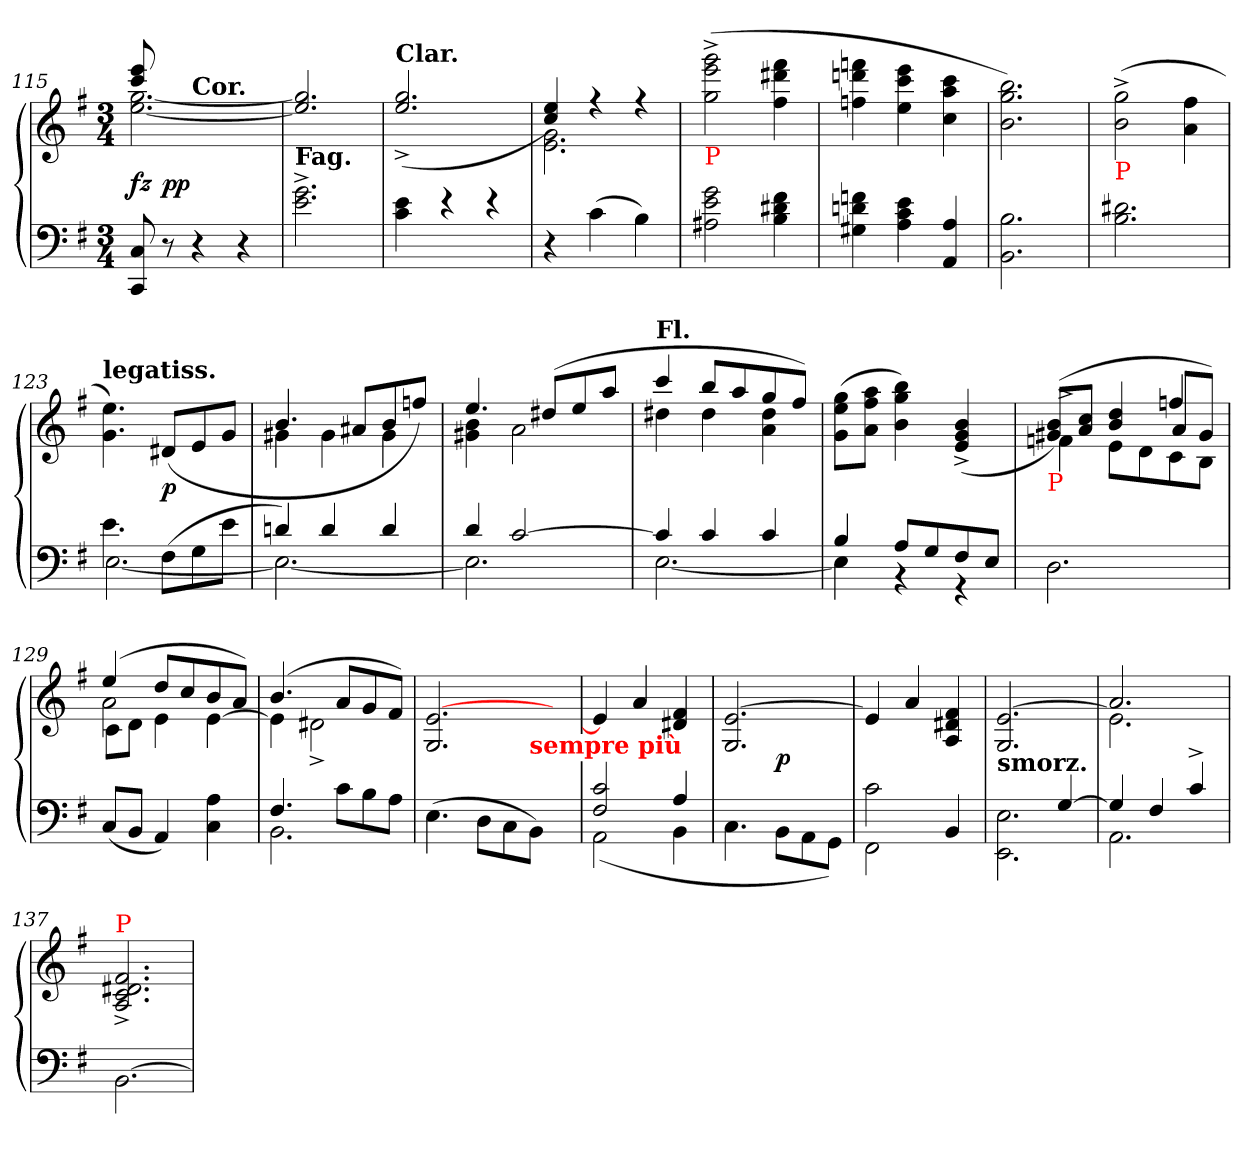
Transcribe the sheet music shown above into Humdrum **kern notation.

**kern	**kern	**dynam
*part1	*part1	*part1
*staff2	*staff1	*staff1/2
*clefF4	*clefG2	*
*k[f#]	*k[f#]	*
*M3/4	*M3/4	*
=115	=115	=115
*	*^	*
8C! 8CC!	8eee! 8ccc!	[2.gg! [2.ee!	fz
8r	8ryy	.	pp
!	!LO:TX:a:B:t=Cor.	!	!
4r	2ryy	.	.
4r	.	.	.
*	*v	*v	*
=116	=116	=116
!	!LO:TX:b:B:t=Fag.	!
2.g!^<\ 2.e!^<\	2.gg!]/ 2.ee!]/	.
=117	=117	=117
!	!LO:TX:a:B:t=Clar.	!
4e!\ 4c!\	(>2.gg!^>/ 2.ee!^>/	.
4re	.	.
4re	.	.
=118	=118	=118
*	*^	*
4r	4ee! 4cc!)	2.g! 2.e!	.
(>4c!	4rff	.	.
4B!)	4rff	.	.
*	*v	*v	*
=119	=119	=119
!	!LO:TX:b:color=red:t=P	!
2g! 2e! 2A#X!	(2ggg!^< 2eee!^< 2gg!^<	.
4f#! 4d#X! 4B!	4fff#! 4ddd#X! 4ff#!	.
=120	=120	=120
4fn! 4dn! 4G#X!	4fffn! 4dddn! 4ffn!	.
4e! 4c! 4A!	4eee! 4ccc! 4ee!	.
4A!/ 4AA!/	4ccc! 4aa! 4cc!	.
=121	=121	=121
2.B! 2.BB!	2.bb! 2.gg! 2.b!)	.
=122	=122	=122
!	!LO:TX:b:color=red:t=P	!
2.d#X! 2.B!	(>2gg!^<\ 2b!^<\	.
.	4ff#!\ 4a!\	.
=123	=123	=123
*^	*	*
!	!	!LO:TX:a:B:t=legatiss.	!
4.e!\	[2.E!	4.ee!\ 4.g!\)	.
(>8F#!\L	.	(>8d#X!L	p
8G!	.	8e!	.
8e!J	.	8g!J	.
=124	=124	=124	=124
*	*	*^	*
4dn!/)	2.E!_	4.b!	4g#X!	.
4d!/	.	.	4g#!	.
.	.	8a#X!L	.	.
4d!/	.	8b!	4g#!	.
.	.	8ffn!J)	.	.
=125	=125	=125	=125	=125
4d!/	2.E!]	4.ee!	4b! 4g#X!	.
[2c!/	.	.	2a!	.
.	.	(>8dd#X!L	.	.
.	.	8ee!	.	.
.	.	8aa!J	.	.
=126	=126	=126	=126	=126
!	!	!LO:TX:a:B:t=Fl.	!	!
4c!]	[2.E!	4ccc!	4dd#X!	.
4c!	.	8bb!L	4dd#!	.
.	.	8aa!	.	.
4c!	.	8gg!	4dd#! 4a!	.
.	.	8ff#!J)	.	.
*	*	*v	*v	*
=127	=127	=127	=127
4B!	4E!]	(>8gg!\ 8ee!\ 8g!\L	.
.	.	8aa! 8ff#! 8a!J	.
8A!/L	4rBB	4bb!\ 4gg!\ 4b!\)	.
8G!	.	.	.
8F#!	4rGG	(>4b!^</ 4g!^</ 4e!^</	.
8E!J	.	.	.
*v	*v	*	*
=128	=128	=128
*	*^	*
*	*	*^	*
!	!LO:TX:b:color=red:t=P	!	!	!
2.D!	(>8b! 8g#X!L)	2ryy	4fn^<!\	.
.	8cc! 8a!J	.	.	.
.	4dd! 4b!	.	8e!\L	.
.	.	.	8d!\	.
.	4ffn!	8a!/L	8c!\	.
.	.	8g#!J)	8B!\J	.
=129	=129	=129	=129	=129
(<8C!/L	(>4ee!	2a!	8c!\L	.
8BB!J	.	.	8d!J	.
4AA!/)	8dd!L	.	4e!\	.
.	8cc!	.	.	.
4A! 4C!	8b!	4ryy	[4e!\	.
.	8a!J)	.	.	.
*	*	*v	*v	*
=130	=130	=130	=130
*^	*	*	*
4.F#!/	2.BB!	(>4.b!	4e!]	.
.	.	.	2d#X^<!	.
8c!\L	.	8a!L	.	.
8B!	.	8g!	.	.
8A!J	.	8f#!J)	.	.
*v	*v	*	*	*
=131	=131	=131	=131
(>4.E!\	[2.e!/ 2.G!/	2ryy	.
8D!\L	.	.	.
8C!\	.	8ryy	.
!	!	!LO:TX:b:B:color=red:t=sempre più	!
8BB!\J)	.	4ryy	.
8ryy	8ryy	.	.
*	*v	*v	*
=132	=132	=132
*^	*	*
2c! 2F#!	(>2AA!	4e!]	.
.	.	4a!	.
4A!	4BB!	4f#! 4d#X!	.
*v	*v	*	*
=133	=133	=133
*	*^	*
4.C!\	[2.e!/ 2.G!/	4.ryy	.
8BB!\L	.	4.ryy	p
8AA!\	.	.	.
8GG!\J)	.	.	.
*	*v	*v	*
=134	=134	=134
*^	*	*
2c!\	2FF#!\	4e!/]	.
.	.	4a!/	.
4ryy	4BB!	4f#!/ 4d#X!/ 4A!/	.
=135	=135	=135	=135
!	!	!LO:TX:b:B:t=smorz.	!
2ryy	2.E! 2.EE!	[2.e!/ 2.G!/	.
[4G!	.	.	.
=136	=136	=136	=136
*	*	*^	*
4G!]	2.AA!	2.a!	2.e!]	.
4F#!	.	.	.	.
4c^>!	.	.	.	.
*v	*v	*	*	*
*	*v	*v	*
=137	=137	=137
!	!LO:TX:a:color=red:t=P	!
[2.BB!\	2.f#!^</ 2.d#X!^</ 2.c!^</ 2.A!^</	.
=	=	=
*-	*-	*-
